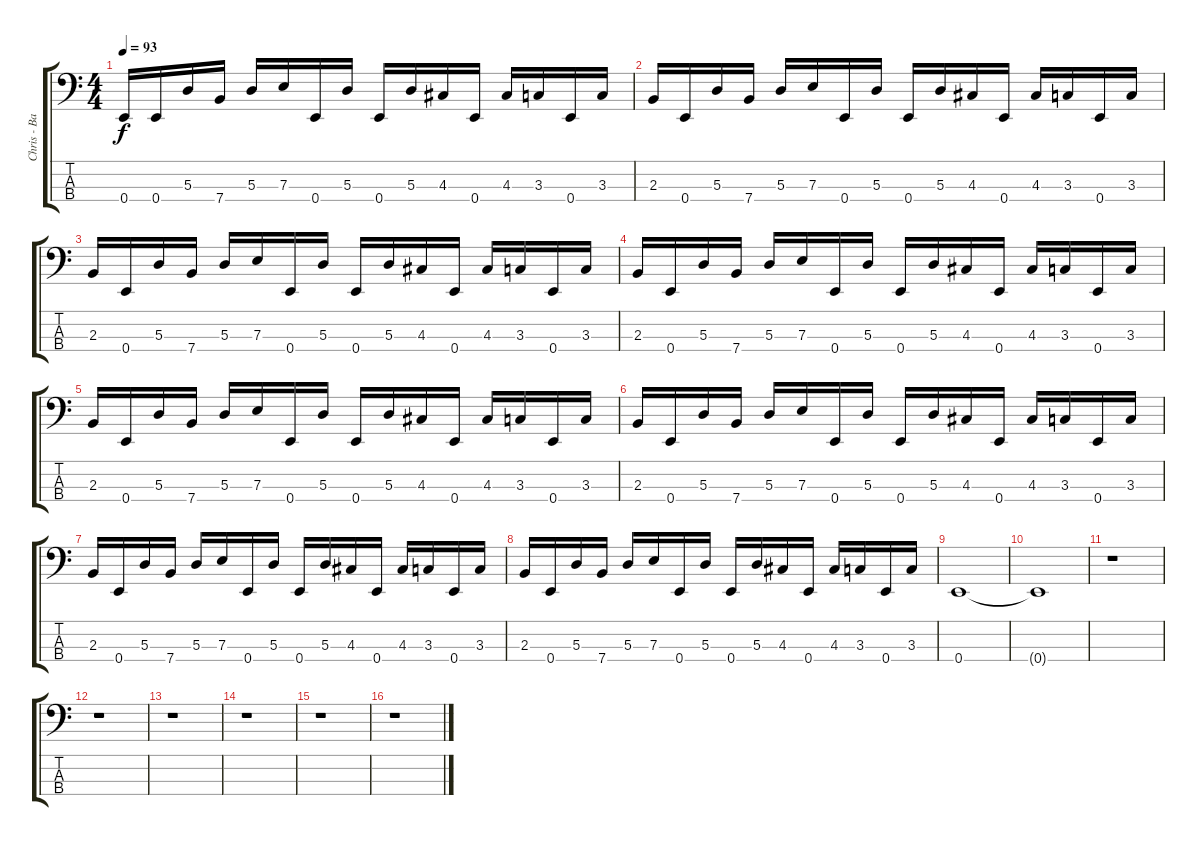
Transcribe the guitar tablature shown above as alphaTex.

\track ("Chris - Bass" "Chris - Ba") {instrument synthbass2}
\staff {score tabs}
\tuning (G2 D2 A1 E1) {hide}
\ts (4 4)
\tempo 93
\clef f4
\ks c
0.4.16{dy f} 0.4.16 5.3.16 7.4.16 5.3.16 7.3.16 0.4.16 5.3.16 0.4.16 5.3.16 4.3.16 0.4.16 4.3.16 3.3.16 0.4.16 3.3.16 |
2.3.16 0.4.16 5.3.16 7.4.16 5.3.16 7.3.16 0.4.16 5.3.16 0.4.16 5.3.16 4.3.16 0.4.16 4.3.16 3.3.16 0.4.16 3.3.16 |
2.3.16 0.4.16 5.3.16 7.4.16 5.3.16 7.3.16 0.4.16 5.3.16 0.4.16 5.3.16 4.3.16 0.4.16 4.3.16 3.3.16 0.4.16 3.3.16 |
2.3.16 0.4.16 5.3.16 7.4.16 5.3.16 7.3.16 0.4.16 5.3.16 0.4.16 5.3.16 4.3.16 0.4.16 4.3.16 3.3.16 0.4.16 3.3.16 |
2.3.16 0.4.16 5.3.16 7.4.16 5.3.16 7.3.16 0.4.16 5.3.16 0.4.16 5.3.16 4.3.16 0.4.16 4.3.16 3.3.16 0.4.16 3.3.16 |
2.3.16 0.4.16 5.3.16 7.4.16 5.3.16 7.3.16 0.4.16 5.3.16 0.4.16 5.3.16 4.3.16 0.4.16 4.3.16 3.3.16 0.4.16 3.3.16 |
2.3.16 0.4.16 5.3.16 7.4.16 5.3.16 7.3.16 0.4.16 5.3.16 0.4.16 5.3.16 4.3.16 0.4.16 4.3.16 3.3.16 0.4.16 3.3.16 |
2.3.16 0.4.16 5.3.16 7.4.16 5.3.16 7.3.16 0.4.16 5.3.16 0.4.16 5.3.16 4.3.16 0.4.16 4.3.16 3.3.16 0.4.16 3.3.16 |
0.4.1 |
0.4{t}.1 |
r.1 |
r.1 |
r.1 |
r.1 |
r.1 |
r.1
